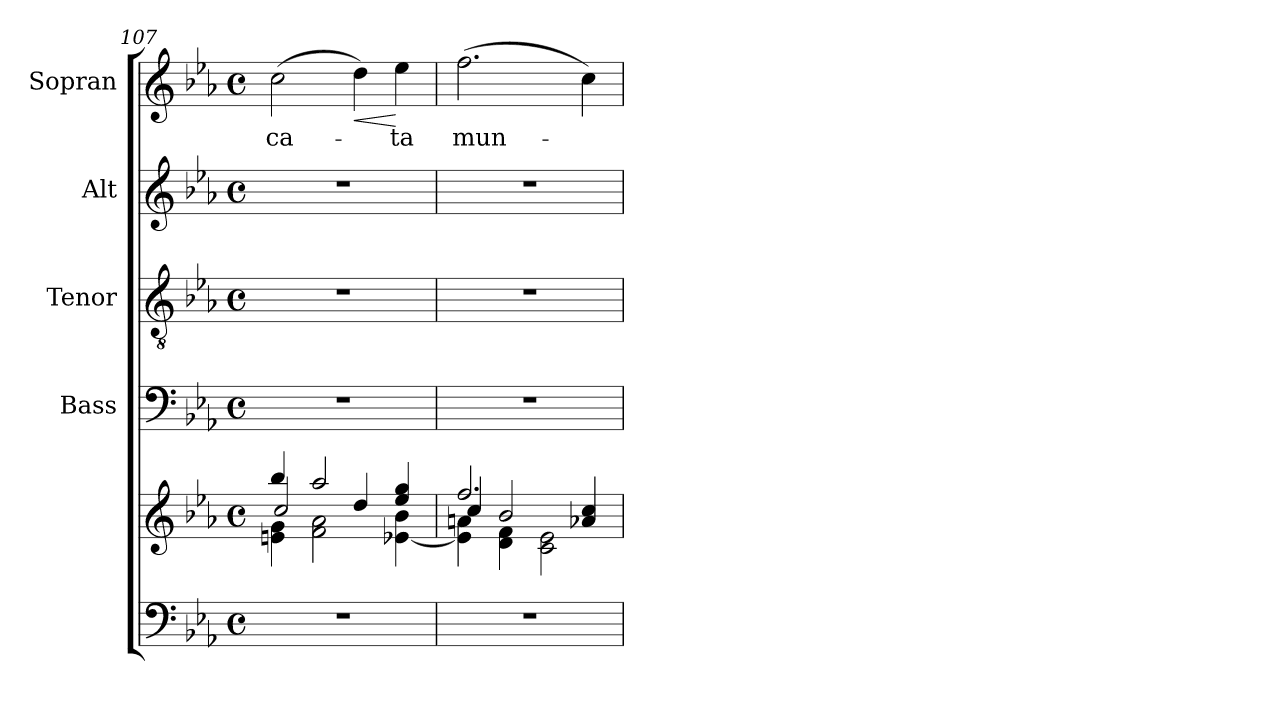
**kern	**kern	**kern	**kern	**kern	**kern	**text	**dynam
*part5	*part5	*part4	*part3	*part2	*part1	*part1	*part1
*staff6	*staff5	*staff4	*staff3	*staff2	*staff1	*staff1	*staff1
*	*	*I"Bass	*I"Tenor	*I"Alt	*I"Sopran	*	*
*	*	*I'B.	*I'T.	*I'A.	*I'S.	*	*
*clefF4	*clefG2	*clefF4	*clefGv2	*clefG2	*clefG2	*	*
*k[b-e-a-]	*k[b-e-a-]	*k[b-e-a-]	*k[b-e-a-]	*k[b-e-a-]	*k[b-e-a-]	*	*
*E-:	*E-:	*E-:	*E-:	*E-:	*E-:	*	*
*M4/4	*M4/4	*M4/4	*M4/4	*M4/4	*M4/4	*	*
*met(c)	*met(c)	*met(c)	*met(c)	*met(c)	*met(c)	*	*
=107	=107	=107	=107	=107	=107	=107	=107
*	*^	*	*	*	*	*	*
*	*	*^	*	*	*	*	*	*
!	!	!	!	!	!	!	!	!LO:LY:b	!
1r	4bb-/	4en\ 4g\	2cc/	1r	1r	1r	(>2cc\	-ca-	.
.	2aa-/	2f\ 2a-\	.	.	.	.	.	.	.
!	!	!	!	!	!	!	!	!	!LO:HP:b
.	.	.	4dd/	.	.	.	4dd\)	.	<
!	!	!	!	!	!	!	!	!LO:LY:b	!
.	4ee-/ 4gg/	[<4e-X\ 4b-\	4ryy	.	.	.	4ee-\	-ta	[
=108	=108	=108	=108	=108	=108	=108	=108	=108	=108
!	!	!	!	!	!	!	!	!LO:LY:b	!
1r	2.ff/	4e-\] 4an\	4cc/	1r	1r	1r	(>2.ff\	mun-	.
.	.	4d\ 4f\	2b-/	.	.	.	.	.	.
.	.	2c\ 2e-\	.	.	.	.	.	.	.
.	4a-/ 4cc/	.	4ryy	.	.	.	4cc\)	.	.
*	*v	*v	*v	*	*	*	*	*	*
=	=	=	=	=	=	=	=
*-	*-	*-	*-	*-	*-	*-	*-
